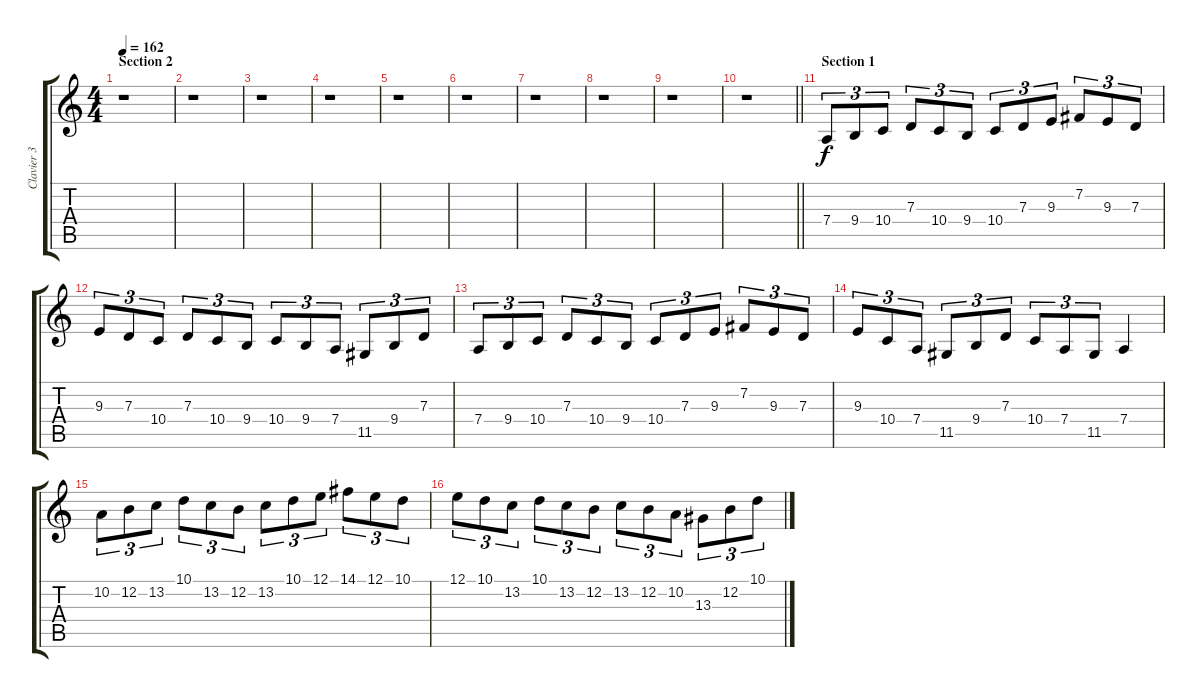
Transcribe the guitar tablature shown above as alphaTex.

\track ("Clavier 3" "Clavier 3") {instrument rockorgan}
\staff {score tabs}
\tuning (E4 B3 G3 D3 A2 E2) {hide}
\ts (4 4)
\section ("" "Section 2")
\tempo 162
\clef g2
\ks c
r.1{dy f} |
r.1 |
r.1 |
r.1 |
r.1 |
r.1 |
r.1 |
r.1 |
r.1 |
\barLineRight lightlight
r.1 |
\section ("" "Section 1")
7.4.8{tu (3 2)} 9.4.8{tu (3 2)} 10.4.8{tu (3 2)} 7.3.8{tu (3 2)} 10.4.8{tu (3 2)} 9.4.8{tu (3 2)} 10.4.8{tu (3 2)} 7.3.8{tu (3 2)} 9.3.8{tu (3 2)} 7.2.8{tu (3 2)} 9.3.8{tu (3 2)} 7.3.8{tu (3 2)} |
9.3.8{tu (3 2)} 7.3.8{tu (3 2)} 10.4.8{tu (3 2)} 7.3.8{tu (3 2)} 10.4.8{tu (3 2)} 9.4.8{tu (3 2)} 10.4.8{tu (3 2)} 9.4.8{tu (3 2)} 7.4.8{tu (3 2)} 11.5.8{tu (3 2)} 9.4.8{tu (3 2)} 7.3.8{tu (3 2)} |
7.4.8{tu (3 2)} 9.4.8{tu (3 2)} 10.4.8{tu (3 2)} 7.3.8{tu (3 2)} 10.4.8{tu (3 2)} 9.4.8{tu (3 2)} 10.4.8{tu (3 2)} 7.3.8{tu (3 2)} 9.3.8{tu (3 2)} 7.2.8{tu (3 2)} 9.3.8{tu (3 2)} 7.3.8{tu (3 2)} |
9.3.8{tu (3 2)} 10.4.8{tu (3 2)} 7.4.8{tu (3 2)} 11.5.8{tu (3 2)} 9.4.8{tu (3 2)} 7.3.8{tu (3 2)} 10.4.8{tu (3 2)} 7.4.8{tu (3 2)} 11.5.8{tu (3 2)} 7.4.4 |
10.2.8{tu (3 2)} 12.2.8{tu (3 2)} 13.2.8{tu (3 2)} 10.1.8{tu (3 2)} 13.2.8{tu (3 2)} 12.2.8{tu (3 2)} 13.2.8{tu (3 2)} 10.1.8{tu (3 2)} 12.1.8{tu (3 2)} 14.1.8{tu (3 2)} 12.1.8{tu (3 2)} 10.1.8{tu (3 2)} |
12.1.8{tu (3 2)} 10.1.8{tu (3 2)} 13.2.8{tu (3 2)} 10.1.8{tu (3 2)} 13.2.8{tu (3 2)} 12.2.8{tu (3 2)} 13.2.8{tu (3 2)} 12.2.8{tu (3 2)} 10.2.8{tu (3 2)} 13.3.8{tu (3 2)} 12.2.8{tu (3 2)} 10.1.8{tu (3 2)}
